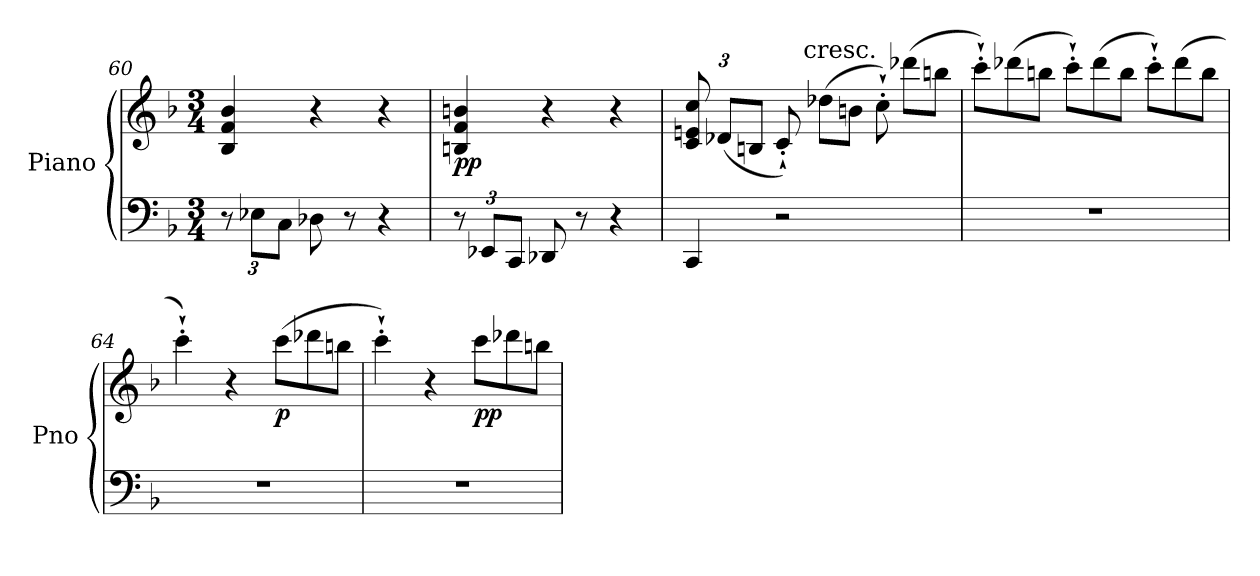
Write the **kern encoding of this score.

**kern	**kern	**dynam
*part1	*part1	*part1
*staff2	*staff1	*staff1/2
*I"Piano	*	*
*I'Pno	*	*
*clefF4	*clefG2	*
*k[b-]	*k[b-]	*
*F:	*F:	*
*M3/4	*M3/4	*
*Xbrackettup	*	*
=60	=60	=60
12r	4B-/ 4f/ 4b-/	.
12E-X\L	.	.
12C\J	.	.
8D-X\	4r	.
8r	.	.
4r	4r	.
!!LO:LB:g=z
=61	=61	=61
!	!	!LO:DY:b
12r	4Bn/ 4f/ 4bn/	pp
12EE-X/L	.	.
12CC/J	.	.
8DD-X/	4r	.
8r	.	.
4r	4r	.
=62	=62	=62
*	*Xbrackettup	*
4CC/	12c/ 12en/ 12cc/	.
.	(<12d-X/L	.
.	12Bn/J	.
*	*Xtuplet	*
2r	12c'`/)	.
!	!LO:TX:a:t=cresc.	!
.	(>12dd-X\L	.
.	12bn\J	.
.	12cc'`\)	.
.	(>12ddd-X\L	.
.	12bbn\J	.
=63	=63	=63
2.r	12ccc'`\L)	.
.	(>12ddd-X\	.
.	12bbn\J	.
.	12ccc'`\L)	.
.	(>12ddd-\	.
.	12bb\J	.
.	12ccc'`\L)	.
.	(>12ddd-\	.
.	12bb\J	.
=64	=64	=64
2.r	4ccc'`\)	.
.	4r	.
!	!	!LO:DY:b
.	(>12ccc\L	p
.	12ddd-X\	.
.	12bbn\J	.
!!LO:LB:g=z
=65	=65	=65
2.r	4ccc'`\)	.
.	4r	.
!	!	!LO:DY:b
.	12ccc\L	pp
.	12ddd-X\	.
.	12bbn\J	.
=	=	=
*-	*-	*-
